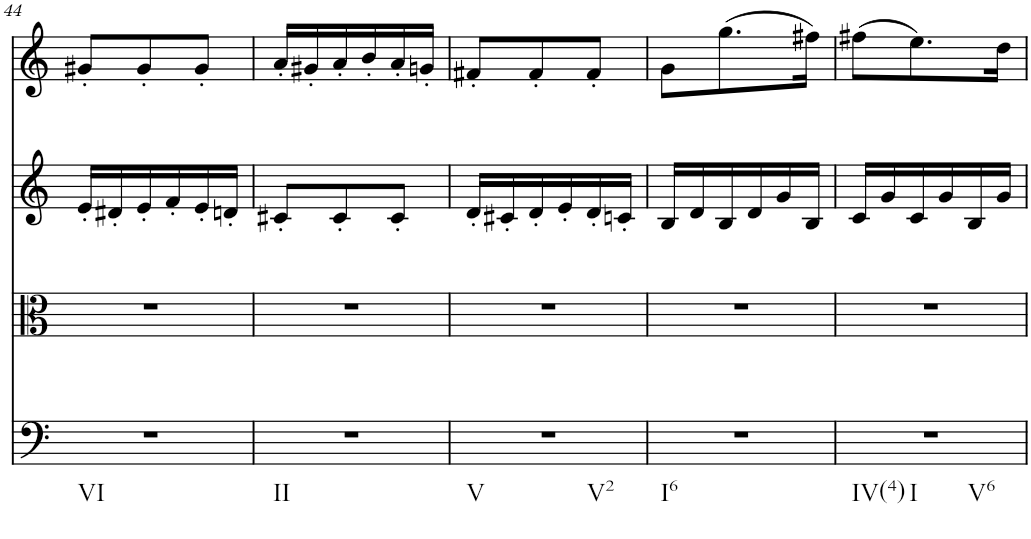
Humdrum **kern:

**kern	**kern	**kern	**kern
*part4	*part3	*part2	*part1
*staff4	*staff3	*staff2	*staff1
*I"Violoncello	*I"Viola	*I"Violin II	*I"Violin I
!!LO:PB:g=z
*clefF4	*clefC3	*clefG2	*clefG2
*k[]	*k[]	*k[]	*k[]
*M3/8	*M3/8	*M3/8	*M3/8
=44	=44	=44	=44
!LO:TX:b:t=VI	!	!	!
4.r	4.r	16e'/LL	8g#X'/L
.	.	16d#X'/	.
.	.	16e'/	8g#'/
.	.	16f'/	.
.	.	16e'/	8g#'/J
.	.	16dn'/JJ	.
=45	=45	=45	=45
!LO:TX:b:t=II	!	!	!
4.r	4.r	8c#X'/L	16a'/LL
.	.	.	16g#X'/
.	.	8c#'/	16a'/
.	.	.	16b'/
.	.	8c#'/J	16a'/
.	.	.	16gn'/JJ
=46	=46	=46	=46
!LO:TX:b:t=V	!	!	!
!LO:TX:b:t=V2	!	!	!
4.r	4.r	16d'/LL	8f#X'/L
.	.	16c#X'/	.
.	.	16d'/	8f#'/
.	.	16e'/	.
.	.	16d'/	8f#'/J
.	.	16cn'/JJ	.
=47	=47	=47	=47
!LO:TX:b:t=I6	!	!	!
4.r	4.r	16B/LL	8g\L
.	.	16d/	.
.	.	16B/	(8.gg\
.	.	16d/	.
.	.	16g/	.
.	.	16B/JJ	16ff#X\Jk)
=48	=48	=48	=48
!LO:TX:b:t=IV(4)	!	!	!
!LO:TX:b:t=I	!	!	!
!LO:TX:b:t=V6	!	!	!
4.r	4.r	16c/LL	(8ff#X\L
.	.	16g/	.
.	.	16c/	8.ee\)
.	.	16g/	.
.	.	16B/	.
.	.	16g/JJ	16dd\Jk
=	=	=	=
*-	*-	*-	*-
